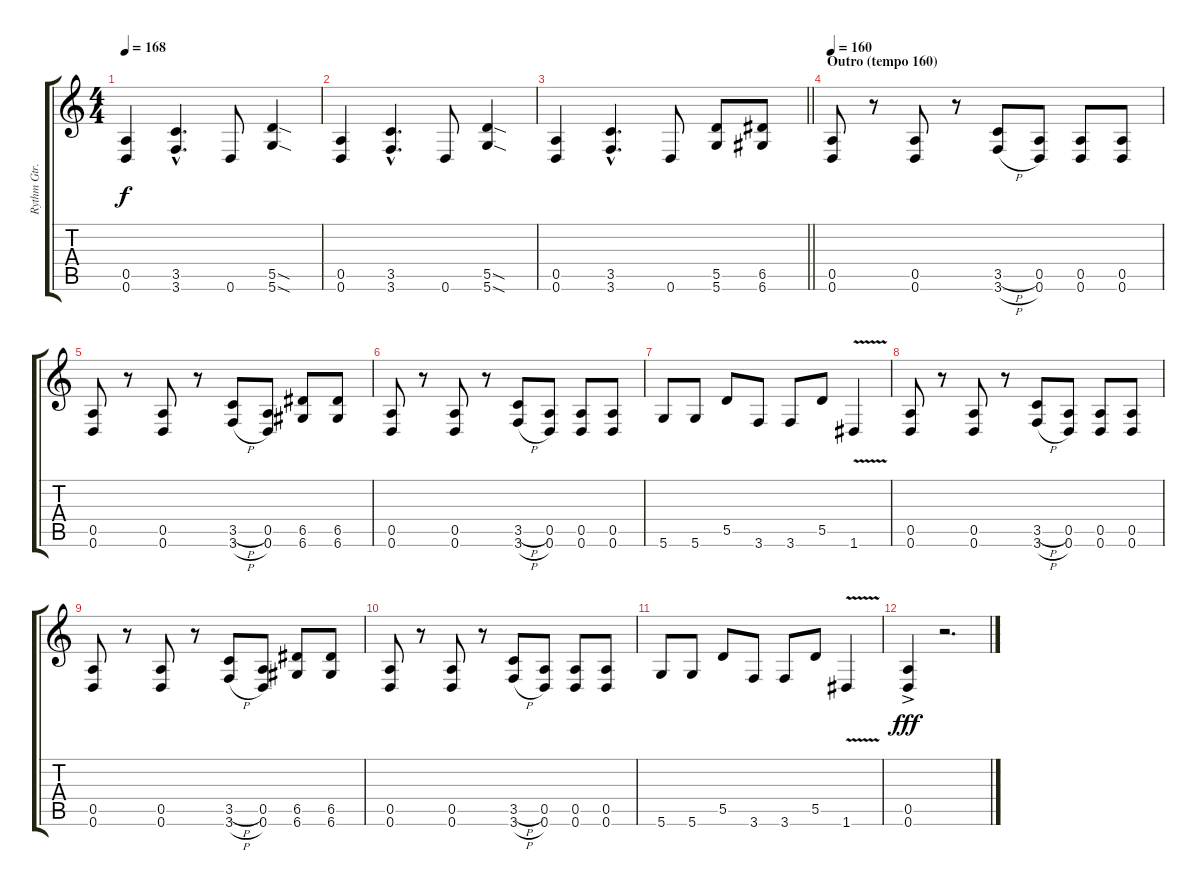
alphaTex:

\track ("Rythm Gtr. (J. Laukkonen)" "Rythm Gtr.") {instrument distortionguitar}
\staff {score tabs}
\tuning (E4 B3 G3 D3 A2 D2) {hide}
\ts (4 4)
\tempo 168
\clef g2
\ks c
(0.5 0.6).4{dy f} (3.5{hac} 3.6{hac}).4{d} 0.6.8 (5.5{sod} 5.6{sod}).4 |
(0.5 0.6).4 (3.5{hac} 3.6{hac}).4{d} 0.6.8 (5.5{sod} 5.6{sod}).4 |
\barLineRight lightlight
(0.5 0.6).4 (3.5{hac} 3.6{hac}).4{d} 0.6.8 (5.5 5.6).8 (6.5 6.6).8 |
\section ("" "Outro (tempo 160)")
\tempo 160
(0.5 0.6).8 r.8 (0.5 0.6).8 r.8 (3.5{h} 3.6{h}).8 (0.5 0.6).8 (0.5 0.6).8 (0.5 0.6).8 |
(0.5 0.6).8 r.8 (0.5 0.6).8 r.8 (3.5{h} 3.6{h}).8 (0.5 0.6).8 (6.5 6.6).8 (6.5 6.6).8 |
(0.5 0.6).8 r.8 (0.5 0.6).8 r.8 (3.5{h} 3.6{h}).8 (0.5 0.6).8 (0.5 0.6).8 (0.5 0.6).8 |
5.6.8 5.6.8 5.5.8 3.6.8 3.6.8 5.5.8 1.6{v}.4 |
(0.5 0.6).8 r.8 (0.5 0.6).8 r.8 (3.5{h} 3.6{h}).8 (0.5 0.6).8 (0.5 0.6).8 (0.5 0.6).8 |
(0.5 0.6).8 r.8 (0.5 0.6).8 r.8 (3.5{h} 3.6{h}).8 (0.5 0.6).8 (6.5 6.6).8 (6.5 6.6).8 |
(0.5 0.6).8 r.8 (0.5 0.6).8 r.8 (3.5{h} 3.6{h}).8 (0.5 0.6).8 (0.5 0.6).8 (0.5 0.6).8 |
5.6.8 5.6.8 5.5.8 3.6.8 3.6.8 5.5.8 1.6{v}.4 |
(0.5{ac} 0.6{ac}).4{dy fff} r.2{d}
